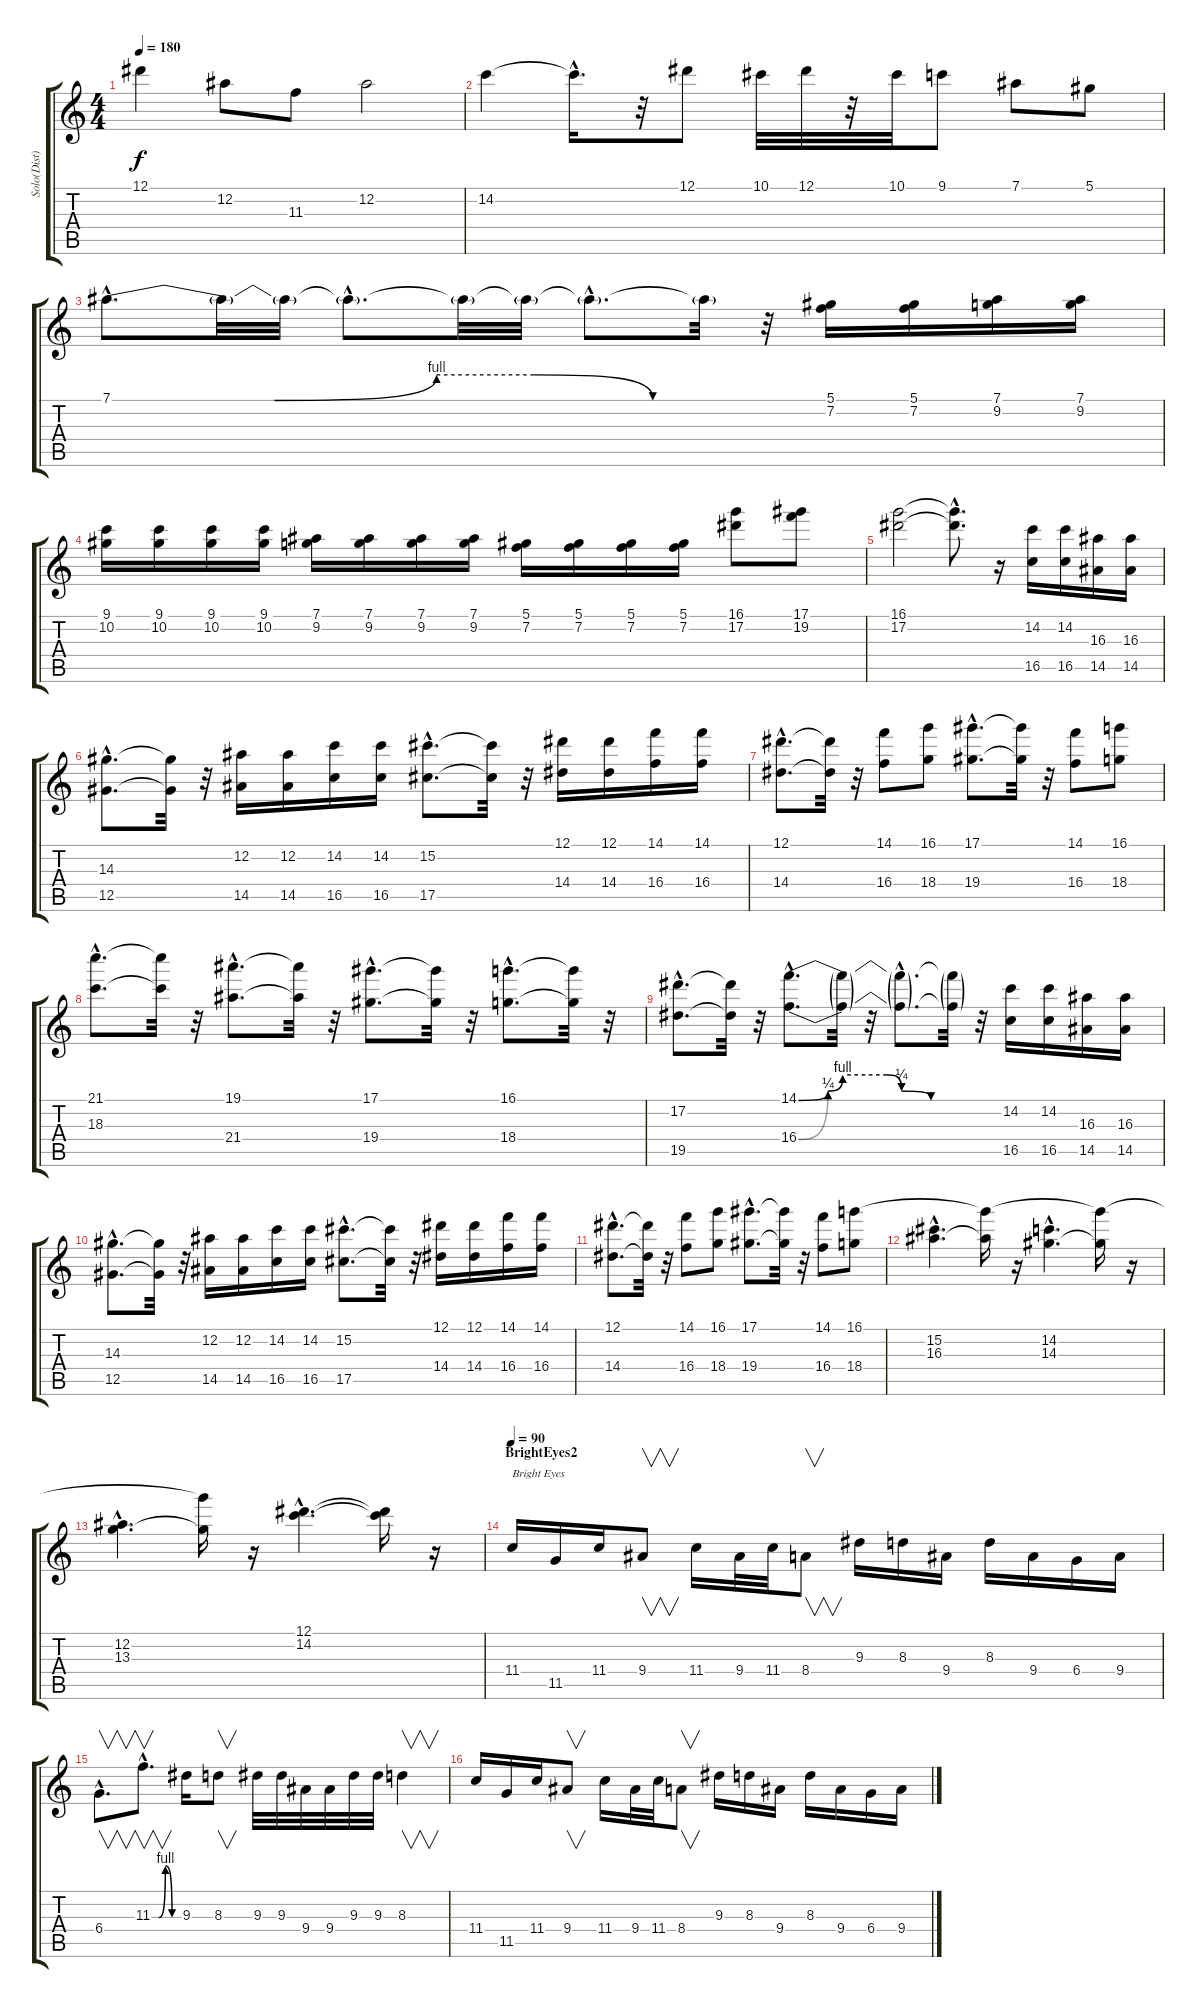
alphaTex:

\track ("Solo(Dist)" "Solo(Dist)") {instrument distortionguitar}
\staff {score tabs}
\tuning (Eb4 Bb3 Gb3 Db3 Ab2 Eb2) {hide}
\ts (4 4)
\tempo 180
\clef g2
\ks c
12.1.4{dy f} 12.2.8 11.3.8 12.2.2 |
14.2.4 14.2{hac t}.16{d} r.32 12.1.8 10.1.32 12.1.32 r.32 10.1.32 9.1.8 7.1.8 5.1.8 |
7.1{be (custom 0 0 15 0 30 4 39 4 50 0 60 0) hac}.8{d} 7.1{t}.32 7.1{t}.32 7.1{hac t}.8{d} 7.1{t}.32 7.1{t}.32 7.1{hac t}.8{d} 7.1{t}.32 r.32 (5.1 7.2).16 (5.1 7.2).16 (7.1 9.2).16 (7.1 9.2).16 |
(9.1 10.2).16 (9.1 10.2).16 (9.1 10.2).16 (9.1 10.2).16 (7.1 9.2).16 (7.1 9.2).16 (7.1 9.2).16 (7.1 9.2).16 (5.1 7.2).16 (5.1 7.2).16 (5.1 7.2).16 (5.1 7.2).16 (16.1 17.2).8 (17.1 19.2).8 |
(16.1 17.2).2 (16.1{hac t} 17.2{hac t}).8{d} r.16 (14.2 16.5).16 (14.2 16.5).16 (16.3 14.5).16 (16.3 14.5).16 |
(14.3{hac} 12.5{hac}).8{d} (14.3{t} 12.5{t}).32 r.32 (12.2 14.5).16 (12.2 14.5).16 (14.2 16.5).16 (14.2 16.5).16 (15.2{hac} 17.5{hac}).8{d} (15.2{t} 17.5{t}).32 r.32 (12.1 14.4).16 (12.1 14.4).16 (14.1 16.4).16 (14.1 16.4).16 |
(12.1{hac} 14.4{hac}).8{d} (12.1{t} 14.4{t}).32 r.32 (14.1 16.4).8 (16.1 18.4).8 (17.1{hac} 19.4{hac}).8{d} (17.1{t} 19.4{t}).32 r.32 (14.1 16.4).8 (16.1 18.4).8 |
(21.1{hac} 18.3{hac}).8{d} (21.1{t} 18.3{t}).32 r.32 (19.1{hac} 21.4{hac}).8{d} (19.1{t} 21.4{t}).32 r.32 (17.1{hac} 19.4{hac}).8{d} (17.1{t} 19.4{t}).32 r.32 (16.1{hac} 18.4{hac}).8{d} (16.1{t} 18.4{t}).32 r.32 |
(17.2{hac} 19.5{hac}).8{d} (17.2{t} 19.5{t}).32 r.32 (14.1{be (custom 0 0 10 1 15 4 30 4 35 1 45 0 60 0) hac} 16.4{be (custom 0 0 10 1 15 4 30 4 35 1 45 0 60 0) hac}).8{d} (14.1{t} 16.4{t}).32 r.32 (14.1{hac t} 16.4{hac t}).8{d} (14.1{t} 16.4{t}).32 r.32 (14.2 16.5).16 (14.2 16.5).16 (16.3 14.5).16 (16.3 14.5).16 |
(14.3{hac} 12.5{hac}).8{d} (14.3{t} 12.5{t}).32 r.32 (12.2 14.5).16 (12.2 14.5).16 (14.2 16.5).16 (14.2 16.5).16 (15.2{hac} 17.5{hac}).8{d} (15.2{t} 17.5{t}).32 r.32 (12.1 14.4).16 (12.1 14.4).16 (14.1 16.4).16 (14.1 16.4).16 |
(12.1{hac} 14.4{hac}).8{d} (12.1{t} 14.4{t}).32 r.32 (14.1 16.4).8 (16.1 18.4).8 (17.1{hac} 19.4{hac}).8{d} (17.1{t} 19.4{t}).32 r.32 (14.1 16.4).8 (16.1 18.4).8 |
(15.2{hac} 16.3{hac}).4{d} (16.1{t} 16.3{t}).16 r.16 (14.2{hac} 14.3{hac}).4{d} (16.1{t} 14.3{t}).16 r.16 |
(12.2{hac} 13.3{hac}).4{d} (16.1{t} 13.3{t}).16 r.16 (12.1{hac} 14.2{hac}).4{d} (12.1{t} 14.2{t}).16 r.16 |
\section ("" "BrightEyes2")
\tempo 90
11.4.16{txt "Bright Eyes" volume 15 instrument distortionguitar} 11.5.16 11.4.16 9.4.8{v} 11.4.16 9.4.32 11.4.32 8.4.8{v} 9.3.16 8.3.16 9.4.16 8.3.16 9.4.16 6.4.16 9.4.16 |
6.4{hac}.8{v d} 11.3{be (custom 0 0 15 0 30 4 45 0 60 0) hac}.8{v d} 9.3.16 8.3.8{v} 9.3.32 9.3.32 9.4.32 9.4.32 9.3.32 9.3.32 8.3.4{v} |
11.4.16 11.5.16 11.4.16 9.4.8{v} 11.4.16 9.4.32 11.4.32 8.4.8{v} 9.3.16 8.3.16 9.4.16 8.3.16 9.4.16 6.4.16 9.4.16
